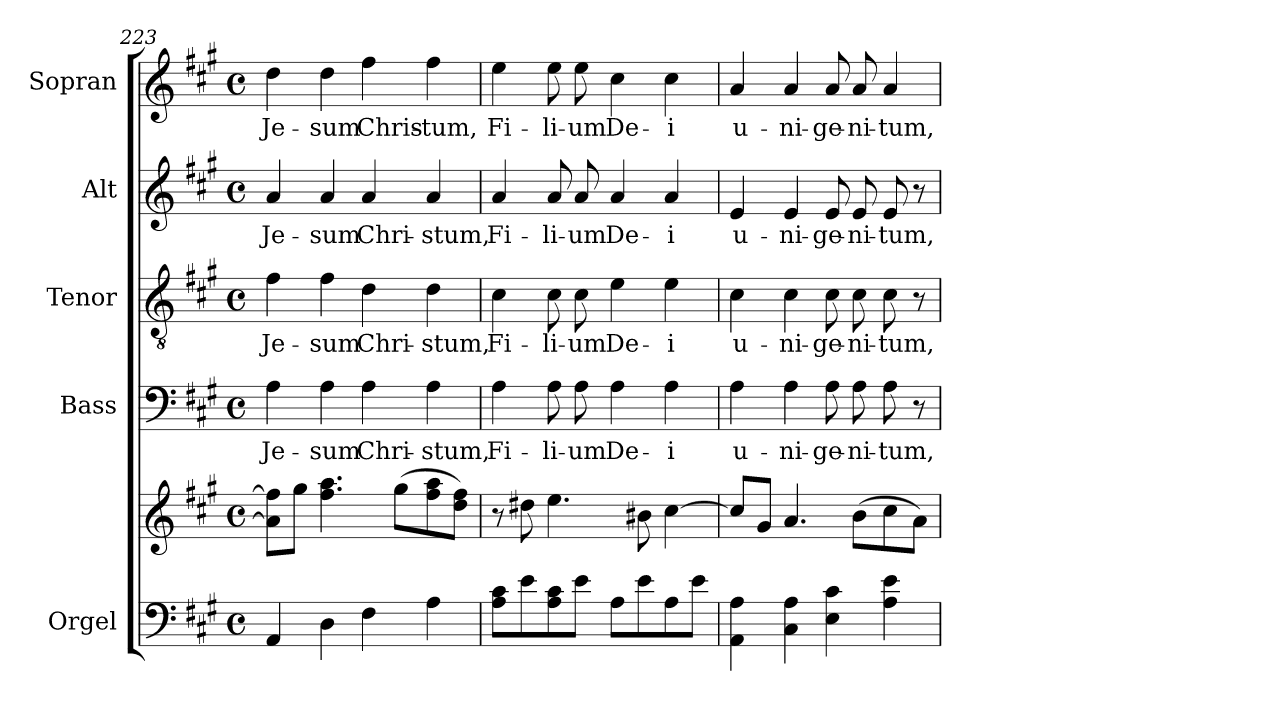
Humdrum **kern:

**kern	**kern	**kern	**text	**kern	**text	**kern	**text	**kern	**text
*part5	*part5	*part4	*part4	*part3	*part3	*part2	*part2	*part1	*part1
*staff6	*staff5	*staff4	*staff4	*staff3	*staff3	*staff2	*staff2	*staff1	*staff1
*I"Orgel	*	*I"Bass	*	*I"Tenor	*	*I"Alt	*	*I"Sopran	*
*I'Org.	*	*I'B.	*	*I'T.	*	*I'A.	*	*I'S.	*
*clefF4	*clefG2	*clefF4	*	*clefGv2	*	*clefG2	*	*clefG2	*
*k[f#c#g#]	*k[f#c#g#]	*k[f#c#g#]	*	*k[f#c#g#]	*	*k[f#c#g#]	*	*k[f#c#g#]	*
*A:	*A:	*A:	*	*A:	*	*A:	*	*A:	*
*M4/4	*M4/4	*M4/4	*	*M4/4	*	*M4/4	*	*M4/4	*
*met(c)	*met(c)	*met(c)	*	*met(c)	*	*met(c)	*	*met(c)	*
=223	=223	=223	=223	=223	=223	=223	=223	=223	=223
!	!	!	!LO:LY:b	!	!LO:LY:b	!	!LO:LY:b	!	!LO:LY:b
4AA/	8a\] 8ff#\]L	4A\	Je-	4f#\	Je-	4a/	Je-	4dd\	Je-
.	8gg#\J	.	.	.	.	.	.	.	.
!	!	!	!LO:LY:b	!	!LO:LY:b	!	!LO:LY:b	!	!LO:LY:b
4D\	4.ff#\ 4.aa\	4A\	-sum	4f#\	-sum	4a/	-sum	4dd\	-sum
!	!	!	!LO:LY:b	!	!LO:LY:b	!	!LO:LY:b	!	!LO:LY:b
4F#\	.	4A\	Chri-	4d\	Chri-	4a/	Chri-	4ff#\	Chris-
.	(>8gg#\L	.	.	.	.	.	.	.	.
!	!	!	!LO:LY:b	!	!LO:LY:b	!	!LO:LY:b	!	!LO:LY:b
4A\	8ff#\ 8aa\	4A\	-stum,	4d\	-stum,	4a/	-stum,	4ff#\	-tum,
.	8dd\ 8ff#\J)	.	.	.	.	.	.	.	.
=224	=224	=224	=224	=224	=224	=224	=224	=224	=224
!	!	!	!LO:LY:b	!	!LO:LY:b	!	!LO:LY:b	!	!LO:LY:b
8A\ 8c#\L	8r	4A\	Fi-	4c#\	Fi-	4a/	Fi-	4ee\	Fi-
8e\	8dd#X\	.	.	.	.	.	.	.	.
!	!	!	!LO:LY:b	!	!LO:LY:b	!	!LO:LY:b	!	!LO:LY:b
8A\ 8c#\	4.ee\	8A\	-li-	8c#\	-li-	8a/	-li-	8ee\	-li-
!	!	!	!LO:LY:b	!	!LO:LY:b	!	!LO:LY:b	!	!LO:LY:b
8e\J	.	8A\	-um	8c#\	-um	8a/	-um	8ee\	-um
!	!	!	!LO:LY:b	!	!LO:LY:b	!	!LO:LY:b	!	!LO:LY:b
8A\L	.	4A\	De-	4e\	De-	4a/	De-	4cc#\	De-
8e\	8b#X\	.	.	.	.	.	.	.	.
!	!	!	!LO:LY:b	!	!LO:LY:b	!	!LO:LY:b	!	!LO:LY:b
8A\	[4cc#\	4A\	-i	4e\	-i	4a/	-i	4cc#\	-i
8e\J	.	.	.	.	.	.	.	.	.
!!LO:LB:g=z
=225	=225	=225	=225	=225	=225	=225	=225	=225	=225
!	!	!	!LO:LY:b	!	!LO:LY:b	!	!LO:LY:b	!	!LO:LY:b
4AA\ 4A\	8cc#/L]	4A\	u-	4c#\	u-	4e/	u-	4a/	u-
.	8g#/J	.	.	.	.	.	.	.	.
!	!	!	!LO:LY:b	!	!LO:LY:b	!	!LO:LY:b	!	!LO:LY:b
4C#\ 4A\	4.a/	4A\	-ni-	4c#\	-ni-	4e/	-ni-	4a/	-ni-
!	!	!	!LO:LY:b	!	!LO:LY:b	!	!LO:LY:b	!	!LO:LY:b
4E\ 4c#\	.	8A\	-ge-	8c#\	-ge-	8e/	-ge-	8a/	-ge-
!	!	!	!LO:LY:b	!	!LO:LY:b	!	!LO:LY:b	!	!LO:LY:b
.	(>8b\L	8A\	-ni-	8c#\	-ni-	8e/	-ni-	8a/	-ni-
!	!	!	!LO:LY:b	!	!LO:LY:b	!	!LO:LY:b	!	!LO:LY:b
4A\ 4e\	8cc#\	8A\	-tum,	8c#\	-tum,	8e/	-tum,	4a/	-tum,
.	8a\J)	8r	.	8r	.	8r	.	.	.
=	=	=	=	=	=	=	=	=	=
*-	*-	*-	*-	*-	*-	*-	*-	*-	*-
